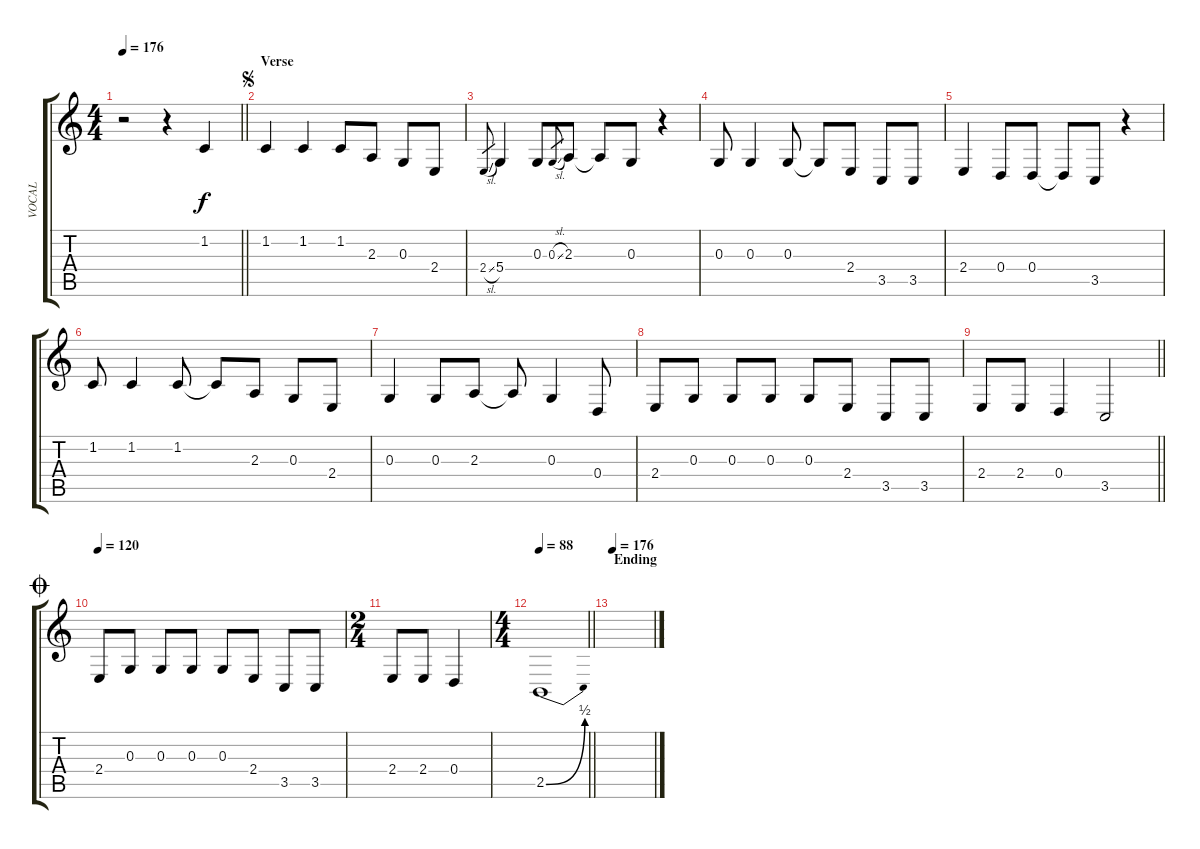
\track ("VOCAL" "VOCAL") {instrument altosax}
\staff {score tabs}
\tuning (E4 B3 G3 D3 A2 E2) {hide}
\ts (4 4)
\tempo 176
\clef g2
\barLineRight lightlight
\ks c
r.2{dy f} r.4 1.2.4 |
\section ("" "Verse")
\jump segno
1.2.4 1.2.4 1.2.8 2.3.8 0.3.8 2.4.8 |
2.4{sl}.8{gr} 5.4.4 0.3.8 0.3{sl}.8{gr} 2.3.8 2.3{t}.8 0.3.8 r.4 |
0.3.8 0.3.4 0.3.8 0.3{t}.8 2.4.8 3.5.8 3.5.8 |
2.4.4 0.4.8 0.4.8 0.4{t}.8 3.5.8 r.4 |
1.2.8 1.2.4 1.2.8 1.2{t}.8 2.3.8 0.3.8 2.4.8 |
0.3.4 0.3.8 2.3.8 2.3{t}.8 0.3.4 0.4.8 |
2.4.8 0.3.8 0.3.8 0.3.8 0.3.8 2.4.8 3.5.8 3.5.8 |
\barLineRight lightlight
2.4.8 2.4.8 0.4.4 3.5.2 |
\jump coda
\tempo 120
2.4.8 0.3.8 0.3.8 0.3.8 0.3.8 2.4.8 3.5.8 3.5.8 |
\ts (2 4)
2.4.8 2.4.8 0.4.4 |
\ts (4 4)
\tempo 88
\barLineRight lightlight
2.5{be (bend 0 0 60 2)}.1 |
\section ("" "Ending")
\tempo 176
